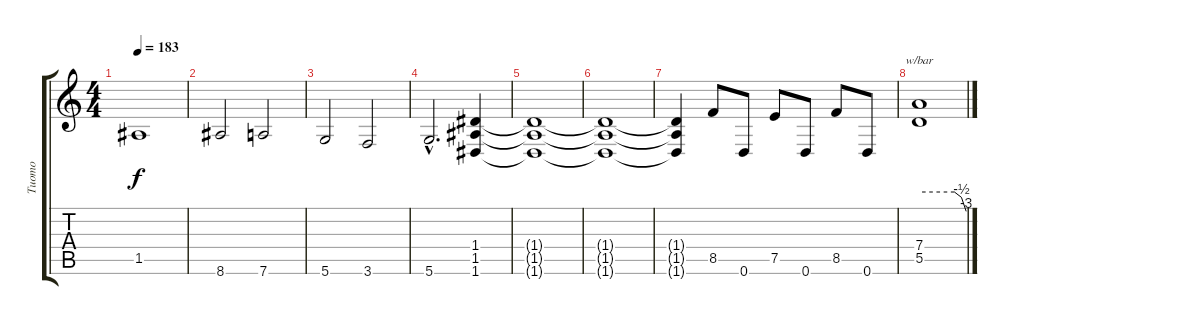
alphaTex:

\track ("Tuomo" "Tuomo") {instrument distortionguitar}
\staff {score tabs}
\tuning (E4 B3 G3 D3 A2 D2) {hide}
\ts (4 4)
\tempo 183
\clef g2
\ks c
1.5{t}.1{dy f} |
8.6.2 7.6.2 |
5.6.2 3.6.2 |
5.6{hac}.2{d} (1.4 1.5 1.6).4 |
(1.4{t} 1.5{t} 1.6{t}).1 |
(1.4{t} 1.5{t} 1.6{t}).1 |
(1.4{t} 1.5{t} 1.6{t}).4 8.5.8 0.6.8 7.5.8 0.6.8 8.5.8 0.6.8 |
(7.4 5.5).1{tbe (custom default 0 0 45 0 54 -2 60 -12)}
